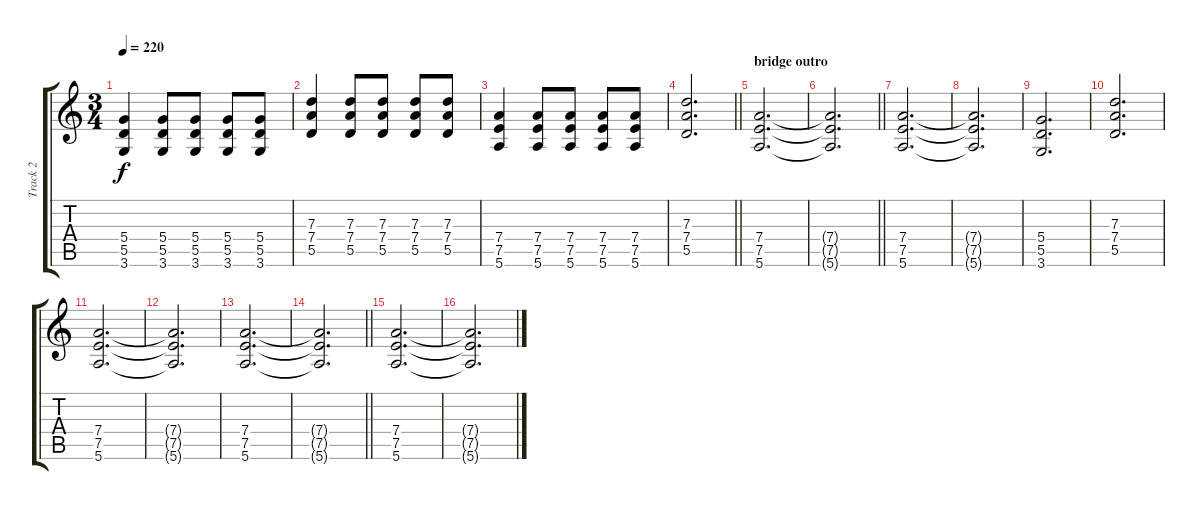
\track ("Track 2" "Track 2") {instrument distortionguitar}
\staff {score tabs}
\tuning (E4 B3 G3 D3 A2 E2) {hide}
\ts (3 4)
\tempo 220
\clef g2
\ks c
(5.4 5.5 3.6).4{dy f} (5.4 5.5 3.6).8 (5.4 5.5 3.6).8 (5.4 5.5 3.6).8 (5.4 5.5 3.6).8 |
(7.3 7.4 5.5).4 (7.3 7.4 5.5).8 (7.3 7.4 5.5).8 (7.3 7.4 5.5).8 (7.3 7.4 5.5).8 |
(7.4 7.5 5.6).4 (7.4 7.5 5.6).8 (7.4 7.5 5.6).8 (7.4 7.5 5.6).8 (7.4 7.5 5.6).8 |
\barLineRight lightlight
(7.3 7.4 5.5).2{d} |
\section ("" "bridge outro")
(7.4 7.5 5.6).2{d} |
\barLineRight lightlight
(7.4{t} 7.5{t} 5.6{t}).2{d} |
(7.4 7.5 5.6).2{d} |
(7.4{t} 7.5{t} 5.6{t}).2{d} |
(5.4 5.5 3.6).2{d} |
(7.3 7.4 5.5).2{d} |
(7.4 7.5 5.6).2{d} |
(7.4{t} 7.5{t} 5.6{t}).2{d} |
(7.4 7.5 5.6).2{d} |
\barLineRight lightlight
(7.4{t} 7.5{t} 5.6{t}).2{d} |
(7.4 7.5 5.6).2{d} |
(7.4{t} 7.5{t} 5.6{t}).2{d}
